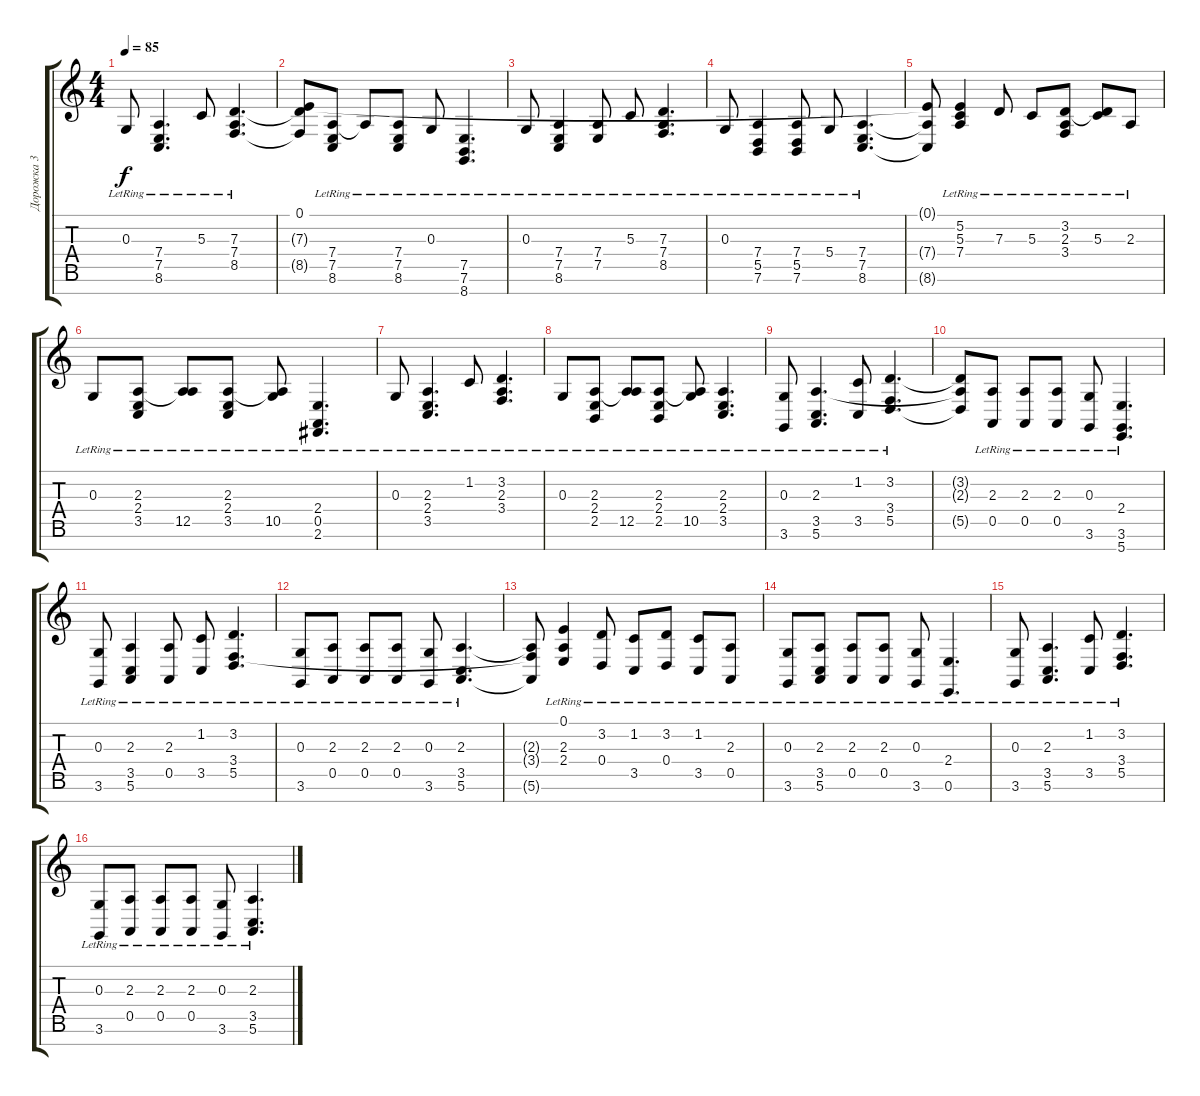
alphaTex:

\track ("Дорожка 3" "Дорожка 3") {instrument brightacousticpiano}
\staff {score tabs}
\tuning (E4 B3 G3 D3 A2 E2 B1) {hide}
\ts (4 4)
\tempo 85
\clef g2
\ks c
0.3{lr}.8{dy f} (7.4{lr} 7.5{lr} 8.6{lr}).4{d} 5.3{lr}.8 (7.3{lr} 7.4{lr} 8.5{lr}).4{d} |
(0.1 7.3{t} 8.5{t}).8 (7.4{lr} 7.5{lr} 8.6{lr}).8 7.4{lr t}.8 (7.4{lr} 7.5{lr} 8.6{lr}).8 0.3{lr}.8 (7.5{lr} 7.6{lr} 8.7{lr}).4{d} |
0.3{lr}.8 (7.4{lr} 7.5{lr} 8.6{lr}).4 (7.4{lr} 7.5{lr}).8 5.3{lr}.8 (7.3{lr} 7.4{lr} 8.5{lr}).4{d} |
0.3{lr}.8 (7.4{lr} 5.5{lr} 7.6{lr}).4 (7.4{lr} 5.5{lr} 7.6{lr}).8 5.4{lr}.8 (7.4{lr} 7.5{lr} 8.6{lr}).4{d} |
(0.1{t} 7.4{t} 8.6{t}).8 (5.2{lr} 5.3{lr} 7.4{lr}).4 7.3{lr}.8 5.3{lr}.8 (3.2{lr} 2.3{lr} 3.4{lr}).8 (3.2{lr t} 5.3{lr}).8 2.3{lr}.8 |
0.3{lr}.8 (2.3{lr} 2.4{lr} 3.5{lr}).8 (2.3{t} 12.5{lr}).8 (2.3{lr} 2.4{lr} 3.5{lr}).8 (2.3{t} 10.5{lr}).8 (2.4{lr} 0.5{lr} 2.6{lr}).4{d} |
0.3{lr}.8 (2.3{lr} 2.4{lr} 3.5{lr}).4{d} 1.2{lr}.8 (3.2{lr} 2.3{lr} 3.4{lr}).4{d} |
0.3{lr}.8 (2.3{lr} 2.4{lr} 2.5{lr}).8 (2.3{t} 12.5{lr}).8 (2.3{lr} 2.4{lr} 2.5{lr}).8 (2.3{t} 10.5{lr}).8 (2.3{lr} 2.4{lr} 3.5{lr}).4{d} |
(0.3{lr} 3.6{lr}).8 (2.3{lr} 3.5{lr} 5.6{lr}).4{d} (1.2{lr} 3.5{lr}).8 (3.2{lr} 3.4{lr} 5.5{lr}).4{d} |
(3.2{t} 2.3{t} 5.5{t}).8 (2.3{lr} 0.5{lr}).8 (2.3{lr} 0.5{lr}).8 (2.3{lr} 0.5{lr}).8 (0.3{lr} 3.6{lr}).8 (2.4{lr} 3.6{lr} 5.7{lr}).4{d} |
(0.3{lr} 3.6{lr}).8 (2.3{lr} 3.5{lr} 5.6{lr}).4 (2.3{lr} 0.5{lr}).8 (1.2{lr} 3.5{lr}).8 (3.2{lr} 3.4{lr} 5.5{lr}).4{d} |
(0.3{lr} 3.6{lr}).8 (2.3{lr} 0.5{lr}).8 (2.3{lr} 0.5{lr}).8 (2.3{lr} 0.5{lr}).8 (0.3{lr} 3.6{lr}).8 (2.3{lr} 3.5{lr} 5.6{lr}).4{d} |
(2.3{t} 3.4{t} 5.6{t}).8 (0.1{lr} 2.3{lr} 2.4{lr}).4 (3.2{lr} 0.4{lr}).8 (1.2{lr} 3.5{lr}).8 (3.2{lr} 0.4{lr}).8 (1.2{lr} 3.5{lr}).8 (2.3{lr} 0.5{lr}).8 |
(0.3{lr} 3.6{lr}).8 (2.3{lr} 3.5{lr} 5.6{lr}).8 (2.3{lr} 0.5{lr}).8 (2.3{lr} 0.5{lr}).8 (0.3{lr} 3.6{lr}).8 (2.4{lr} 0.6{lr}).4{d} |
(0.3{lr} 3.6{lr}).8 (2.3{lr} 3.5{lr} 5.6{lr}).4{d} (1.2{lr} 3.5{lr}).8 (3.2{lr} 3.4{lr} 5.5{lr}).4{d} |
(0.3{lr} 3.6{lr}).8 (2.3{lr} 0.5{lr}).8 (2.3{lr} 0.5{lr}).8 (2.3{lr} 0.5{lr}).8 (0.3{lr} 3.6{lr}).8 (2.3{lr} 3.5{lr} 5.6{lr}).4{d}
